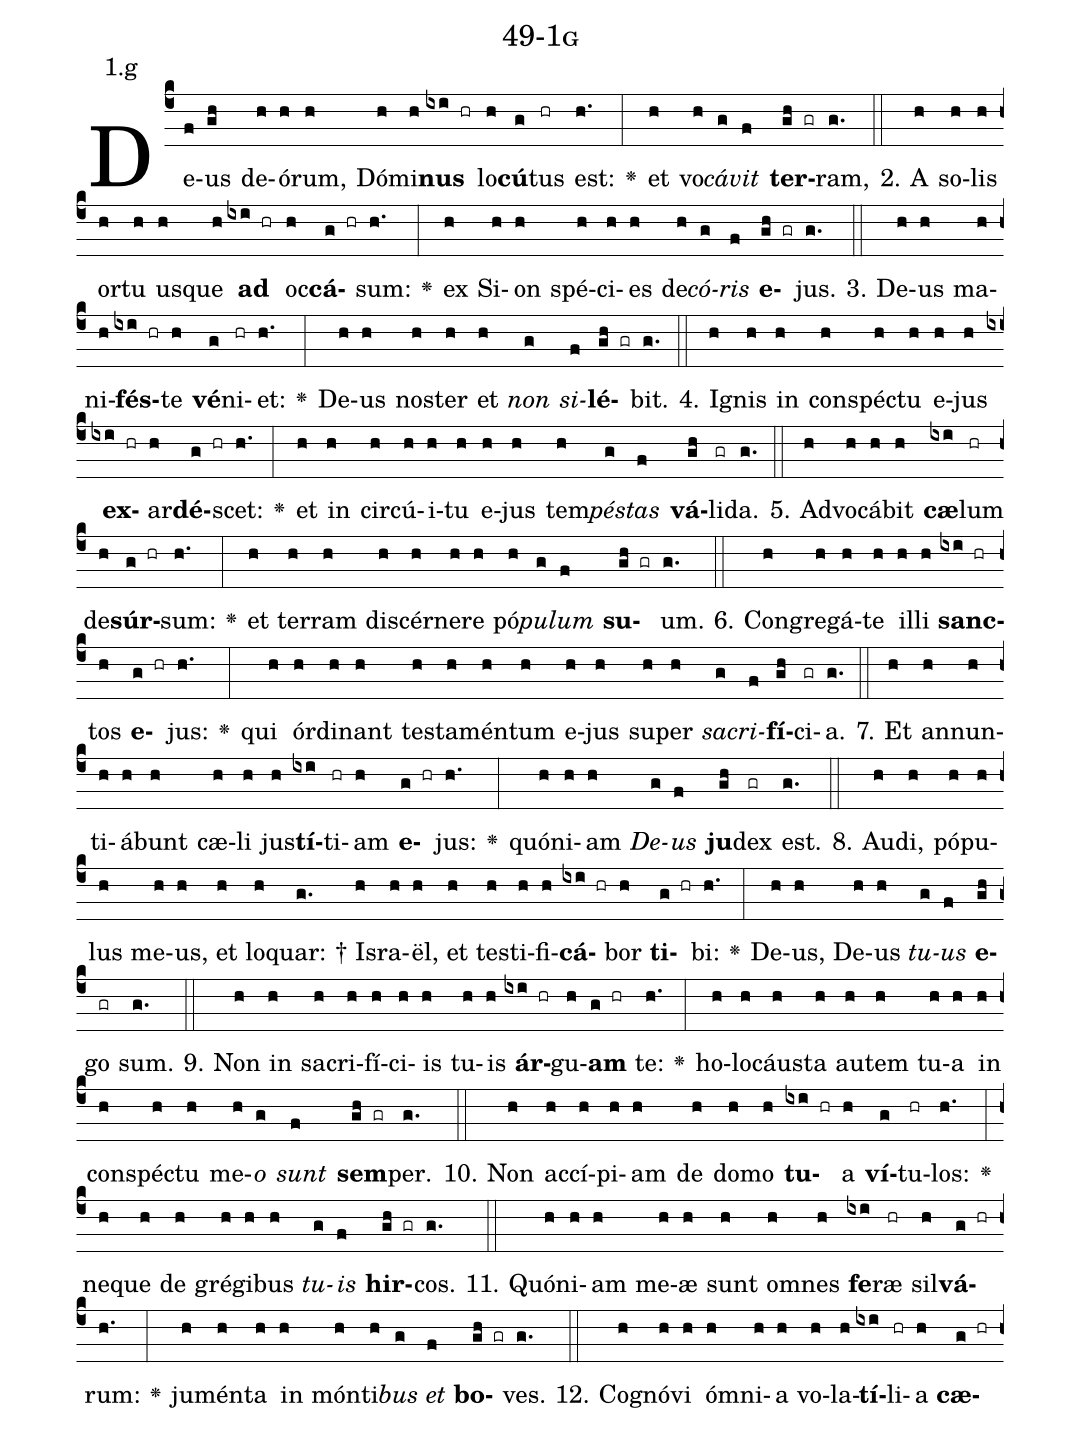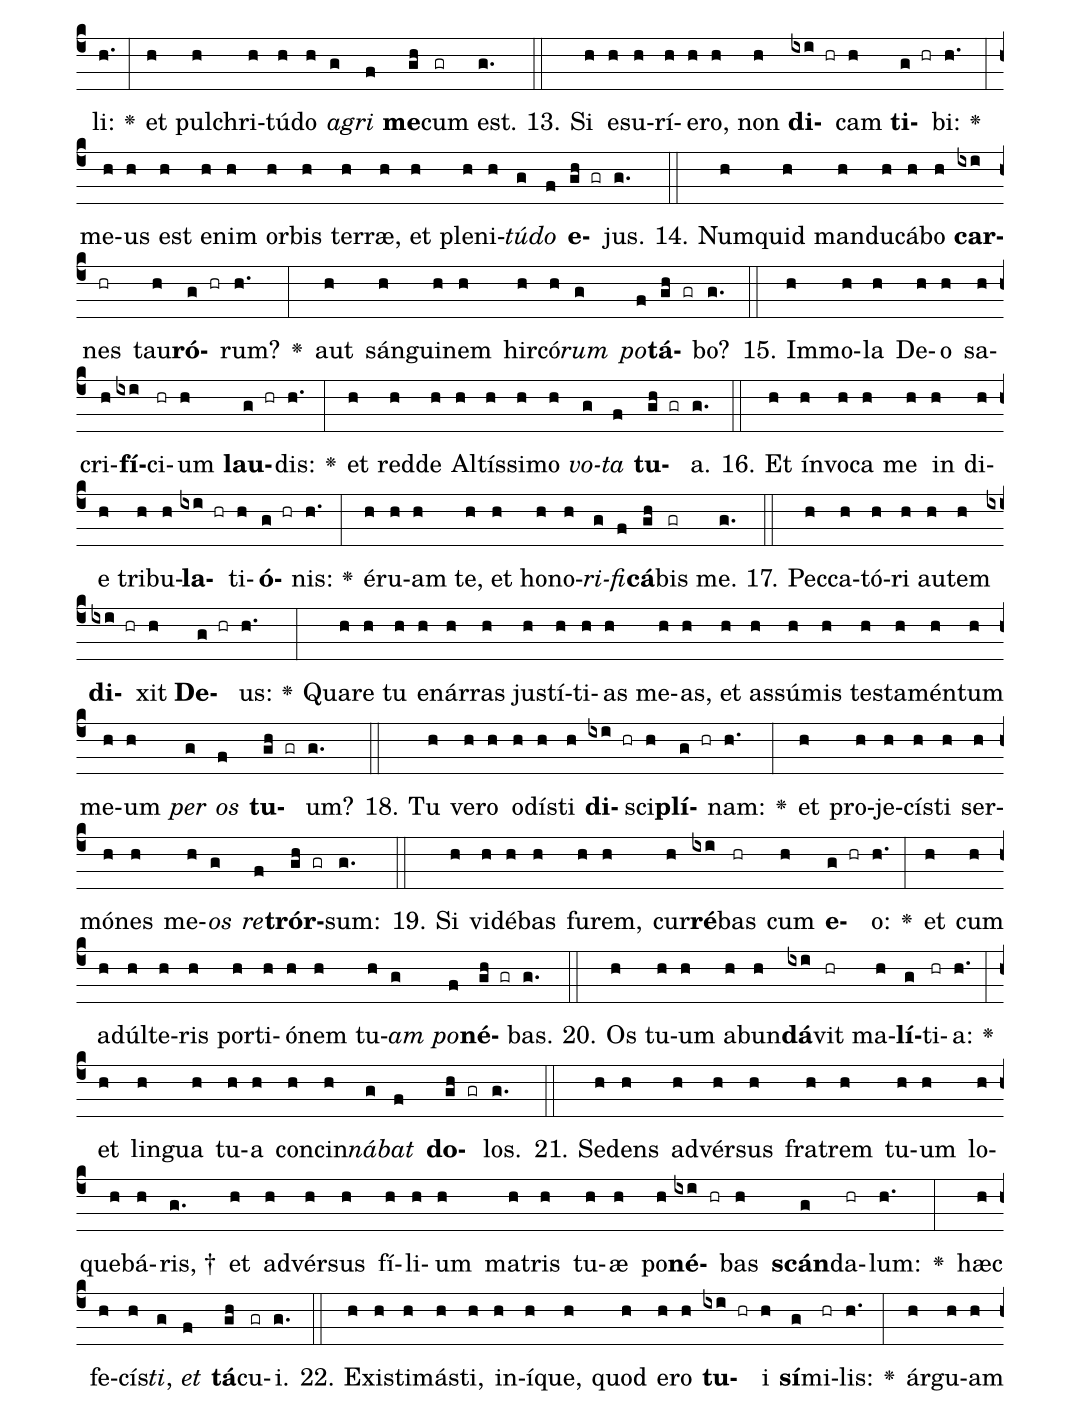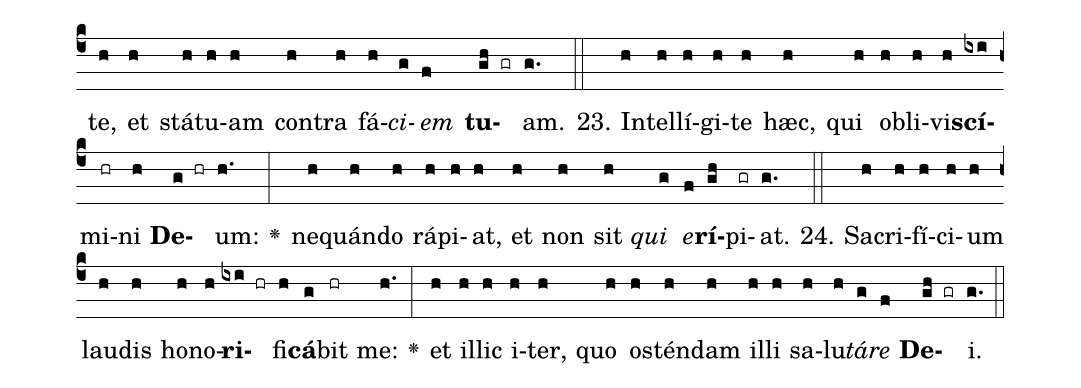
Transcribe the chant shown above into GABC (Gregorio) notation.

name: 49-1g;
annotation: 1.g;
%%
(c4)De(f)us(gh) de(h)ó(h)rum,(h) Dó(h)mi(h)<b>nus</b>(ixi hr) lo(h)<b>cú</b>(g)tus(hr) est:(h.) <v>\greheightstar</v>(:) et(h) vo(h)<i>cá</i>(g)<i>vit</i>(f) <b>ter</b>(gh gr)ram,(g.) (::)
2. A(h) so(h)lis(h) or(h)tu(h) us(h)que(h) <b>ad</b>(ixi hr) oc(h)<b>cá</b>(g hr)sum:(h.) <v>\greheightstar</v>(:) ex(h) Si(h)on(h) spé(h)ci(h)es(h) de(h)<i>có</i>(g)<i>ris</i>(f) <b>e</b>(gh gr)jus.(g.) (::)
3. De(h)us(h) ma(h)ni(h)<b>fés</b>(ixi hr)te(h) <b>vé</b>(g)ni(hr)et:(h.) <v>\greheightstar</v>(:) De(h)us(h) nos(h)ter(h) et(h) <i>non</i>(g) <i>si</i>(f)<b>lé</b>(gh gr)bit.(g.) (::)
4. I(h)gnis(h) in(h) con(h)spéc(h)tu(h) e(h)jus(h) <b>ex</b>(ixi hr)ar(h)<b>dé</b>(g hr)scet:(h.) <v>\greheightstar</v>(:) et(h) in(h) cir(h)cú(h)i(h)tu(h) e(h)jus(h) tem(h)<i>pés</i>(g)<i>tas</i>(f) <b>vá</b>(gh)li(gr)da.(g.) (::)
5. Ad(h)vo(h)cá(h)bit(h) <b>cæ</b>(ixi)lum(hr) de(h)<b>súr</b>(g hr)sum:(h.) <v>\greheightstar</v>(:) et(h) ter(h)ram(h) di(h)scér(h)ne(h)re(h) pó(h)<i>pu</i>(g)<i>lum</i>(f) <b>su</b>(gh gr)um.(g.) (::)
6. Con(h)gre(h)gá(h)te(h) il(h)li(h) <b>sanc</b>(ixi hr)tos(h) <b>e</b>(g hr)jus:(h.) <v>\greheightstar</v>(:) qui(h) ór(h)di(h)nant(h) tes(h)ta(h)mén(h)tum(h) e(h)jus(h) su(h)per(h) <i>sa</i>(g)<i>cri</i>(f)<b>fí</b>(gh)ci(gr)a.(g.) (::)
7. Et(h) an(h)nun(h)ti(h)á(h)bunt(h) cæ(h)li(h) jus(h)<b>tí</b>(ixi)ti(hr)am(h) <b>e</b>(g hr)jus:(h.) <v>\greheightstar</v>(:) quón(h)i(h)am(h) <i>De</i>(g)<i>us</i>(f) <b>ju</b>(gh)dex(gr) est.(g.) (::)
8. Au(h)di,(h) pó(h)pu(h)lus(h) me(h)us,(h) et(h) lo(h)quar: †(g.) Is(h)ra(h)ël,(h) et(h) tes(h)ti(h)fi(h)<b>cá</b>(ixi hr)bor(h) <b>ti</b>(g hr)bi:(h.) <v>\greheightstar</v>(:) De(h)us,(h) De(h)us(h) <i>tu</i>(g)<i>us</i>(f) <b>e</b>(gh)go(gr) sum.(g.) (::)
9. Non(h) in(h) sa(h)cri(h)fí(h)ci(h)is(h) tu(h)is(h) <b>ár</b>(ixi hr)gu(h)<b>am</b>(g hr) te:(h.) <v>\greheightstar</v>(:) ho(h)lo(h)cáus(h)ta(h) au(h)tem(h) tu(h)a(h) in(h) con(h)spéc(h)tu(h) me(h)<i>o</i>(g) <i>sunt</i>(f) <b>sem</b>(gh gr)per.(g.) (::)
10. Non(h) ac(h)cí(h)pi(h)am(h) de(h) do(h)mo(h) <b>tu</b>(ixi hr)a(h) <b>ví</b>(g)tu(hr)los:(h.) <v>\greheightstar</v>(:) ne(h)que(h) de(h) gré(h)gi(h)bus(h) <i>tu</i>(g)<i>is</i>(f) <b>hir</b>(gh gr)cos.(g.) (::)
11. Quón(h)i(h)am(h) me(h)æ(h) sunt(h) om(h)nes(h) <b>fe</b>(ixi)ræ(hr) sil(h)<b>vá</b>(g hr)rum:(h.) <v>\greheightstar</v>(:) ju(h)mén(h)ta(h) in(h) món(h)ti(h)<i>bus</i>(g) <i>et</i>(f) <b>bo</b>(gh gr)ves.(g.) (::)
12. Co(h)gnó(h)vi(h) óm(h)ni(h)a(h) vo(h)la(h)<b>tí</b>(ixi)li(hr)a(h) <b>cæ</b>(g hr)li:(h.) <v>\greheightstar</v>(:) et(h) pul(h)chri(h)tú(h)do(h) <i>a</i>(g)<i>gri</i>(f) <b>me</b>(gh)cum(gr) est.(g.) (::)
13. Si(h) e(h)su(h)rí(h)e(h)ro,(h) non(h) <b>di</b>(ixi hr)cam(h) <b>ti</b>(g hr)bi:(h.) <v>\greheightstar</v>(:) me(h)us(h) est(h) e(h)nim(h) or(h)bis(h) ter(h)ræ,(h) et(h) ple(h)ni(h)<i>tú</i>(g)<i>do</i>(f) <b>e</b>(gh gr)jus.(g.) (::)
14. Num(h)quid(h) man(h)du(h)cá(h)bo(h) <b>car</b>(ixi)nes(hr) tau(h)<b>ró</b>(g hr)rum?(h.) <v>\greheightstar</v>(:) aut(h) sán(h)gui(h)nem(h) hir(h)có(h)<i>rum</i>(g) <i>po</i>(f)<b>tá</b>(gh gr)bo?(g.) (::)
15. Im(h)mo(h)la(h) De(h)o(h) sa(h)cri(h)<b>fí</b>(ixi)ci(hr)um(h) <b>lau</b>(g hr)dis:(h.) <v>\greheightstar</v>(:) et(h) red(h)de(h) Al(h)tís(h)si(h)mo(h) <i>vo</i>(g)<i>ta</i>(f) <b>tu</b>(gh gr)a.(g.) (::)
16. Et(h) ín(h)vo(h)ca(h) me(h) in(h) di(h)e(h) tri(h)bu(h)<b>la</b>(ixi hr)ti(h)<b>ó</b>(g hr)nis:(h.) <v>\greheightstar</v>(:) é(h)ru(h)am(h) te,(h) et(h) ho(h)no(h)<i>ri</i>(g)<i>fi</i>(f)<b>cá</b>(gh)bis(gr) me.(g.) (::)
17. Pec(h)ca(h)tó(h)ri(h) au(h)tem(h) <b>di</b>(ixi hr)xit(h) <b>De</b>(g hr)us:(h.) <v>\greheightstar</v>(:) Qua(h)re(h) tu(h) e(h)nár(h)ras(h) jus(h)tí(h)ti(h)as(h) me(h)as,(h) et(h) as(h)sú(h)mis(h) tes(h)ta(h)mén(h)tum(h) me(h)um(h) <i>per</i>(g) <i>os</i>(f) <b>tu</b>(gh gr)um?(g.) (::)
18. Tu(h) ve(h)ro(h) o(h)dís(h)ti(h) <b>di</b>(ixi hr)sci(h)<b>plí</b>(g hr)nam:(h.) <v>\greheightstar</v>(:) et(h) pro(h)je(h)cís(h)ti(h) ser(h)mó(h)nes(h) me(h)<i>os</i>(g) <i>re</i>(f)<b>trór</b>(gh gr)sum:(g.) (::)
19. Si(h) vi(h)dé(h)bas(h) fu(h)rem,(h) cur(h)<b>ré</b>(ixi)bas(hr) cum(h) <b>e</b>(g hr)o:(h.) <v>\greheightstar</v>(:) et(h) cum(h) ad(h)úl(h)te(h)ris(h) por(h)ti(h)ó(h)nem(h) tu(h)<i>am</i>(g) <i>po</i>(f)<b>né</b>(gh gr)bas.(g.) (::)
20. Os(h) tu(h)um(h) ab(h)un(h)<b>dá</b>(ixi)vit(hr) ma(h)<b>lí</b>(g)ti(hr)a:(h.) <v>\greheightstar</v>(:) et(h) lin(h)gua(h) tu(h)a(h) con(h)cin(h)<i>ná</i>(g)<i>bat</i>(f) <b>do</b>(gh gr)los.(g.) (::)
21. Se(h)dens(h) ad(h)vér(h)sus(h) fra(h)trem(h) tu(h)um(h) lo(h)que(h)bá(h)ris, †(g.) et(h) ad(h)vér(h)sus(h) fí(h)li(h)um(h) ma(h)tris(h) tu(h)æ(h) po(h)<b>né</b>(ixi hr)bas(h) <b>scán</b>(g)da(hr)lum:(h.) <v>\greheightstar</v>(:) hæc(h) fe(h)cís(h)<i>ti</i>,(g) <i>et</i>(f) <b>tá</b>(gh)cu(gr)i.(g.) (::)
22. Ex(h)is(h)ti(h)más(h)ti,(h) in(h)í(h)que,(h) quod(h) e(h)ro(h) <b>tu</b>(ixi hr)i(h) <b>sí</b>(g)mi(hr)lis:(h.) <v>\greheightstar</v>(:) ár(h)gu(h)am(h) te,(h) et(h) stá(h)tu(h)am(h) con(h)tra(h) fá(h)<i>ci</i>(g)<i>em</i>(f) <b>tu</b>(gh gr)am.(g.) (::)
23. In(h)tel(h)lí(h)gi(h)te(h) hæc,(h) qui(h) ob(h)li(h)vi(h)<b>scí</b>(ixi)mi(hr)ni(h) <b>De</b>(g hr)um:(h.) <v>\greheightstar</v>(:) ne(h)quán(h)do(h) rá(h)pi(h)at,(h) et(h) non(h) sit(h) <i>qui</i>(g) <i>e</i>(f)<b>rí</b>(gh)pi(gr)at.(g.) (::)
24. Sa(h)cri(h)fí(h)ci(h)um(h) lau(h)dis(h) ho(h)no(h)<b>ri</b>(ixi hr)fi(h)<b>cá</b>(g)bit(hr) me:(h.) <v>\greheightstar</v>(:) et(h) il(h)lic(h) i(h)ter,(h) quo(h) os(h)tén(h)dam(h) il(h)li(h) sa(h)lu(h)<i>tá</i>(g)<i>re</i>(f) <b>De</b>(gh gr)i.(g.) (::)
